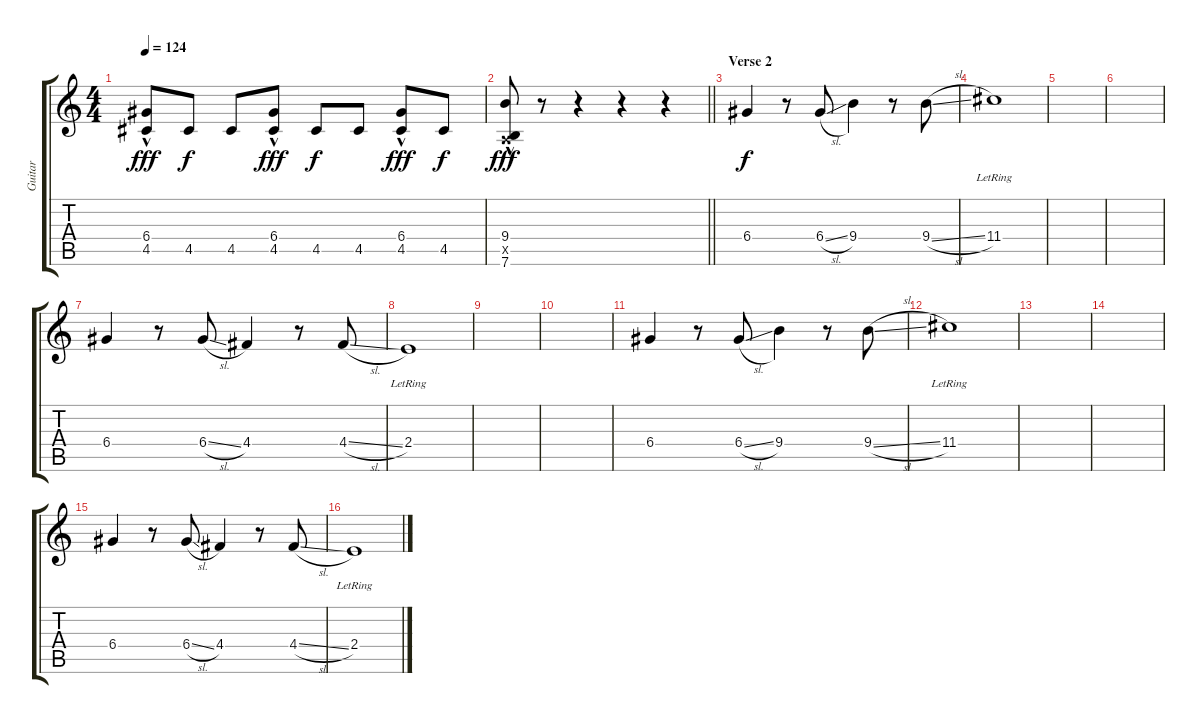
\track ("Guitar" "Guitar") {instrument acousticguitarnylon}
\staff {score tabs}
\tuning (E4 B3 G3 D3 A2 E2) {hide}
\ts (4 4)
\tempo 124
\clef g2
\ks c
(6.4{hac} 4.5{hac}).8{dy fff} 4.5.8{dy f} 4.5.8 (6.4{hac} 4.5{hac}).8{dy fff} 4.5.8{dy f} 4.5.8 (6.4{hac} 4.5{hac}).8{dy fff} 4.5.8{dy f} |
\barLineRight lightlight
(9.4{hac} 0.5{hac x} 7.6{hac}).8{dy fff} r.8 r.4 r.4 r.4 |
\section ("" "Verse 2")
6.4.4{dy f} r.8 6.4{sl}.8 9.4.4 r.8 9.4{sl}.8 |
11.4{lr}.1 |
|
|
6.4.4 r.8 6.4{sl}.8 4.4.4 r.8 4.4{sl}.8 |
2.4{lr}.1 |
|
|
6.4.4 r.8 6.4{sl}.8 9.4.4 r.8 9.4{sl}.8 |
11.4{lr}.1 |
|
|
6.4.4 r.8 6.4{sl}.8 4.4.4 r.8 4.4{sl}.8 |
2.4{lr}.1
